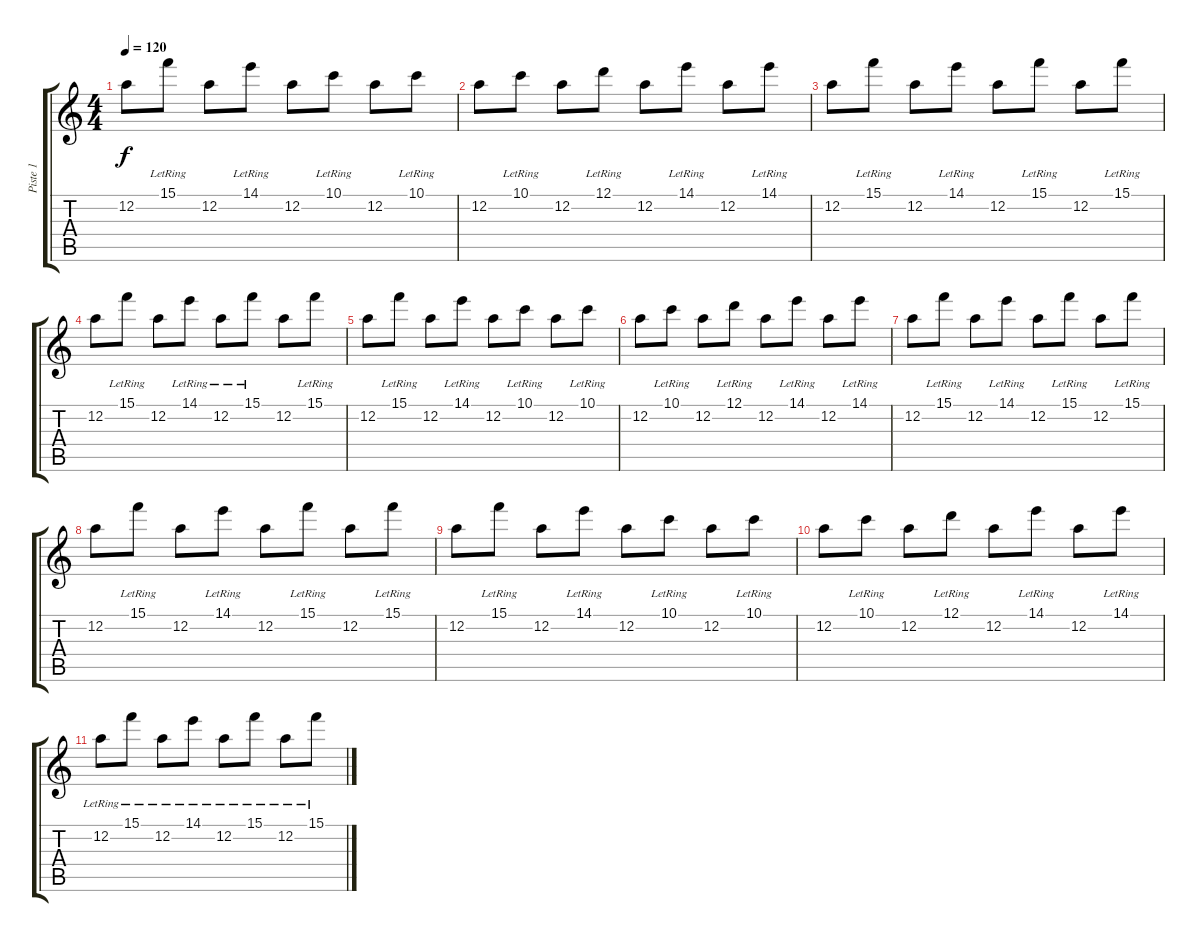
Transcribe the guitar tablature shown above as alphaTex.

\track ("Piste 1" "Piste 1") {instrument electricguitarclean}
\staff {score tabs}
\tuning (D4 A3 F3 C3 G2 C2) {hide}
\ts (4 4)
\tempo 120
\clef g2
\ks c
12.2.8{dy f} 15.1{lr}.8 12.2.8 14.1{lr}.8 12.2.8 10.1{lr}.8 12.2.8 10.1{lr}.8 |
12.2.8 10.1{lr}.8 12.2.8 12.1{lr}.8 12.2.8 14.1{lr}.8 12.2.8 14.1{lr}.8 |
12.2.8 15.1{lr}.8 12.2.8 14.1{lr}.8 12.2.8 15.1{lr}.8 12.2.8 15.1{lr}.8 |
12.2.8 15.1{lr}.8 12.2.8 14.1{lr}.8 12.2{lr}.8 15.1{lr}.8 12.2.8 15.1{lr}.8 |
12.2.8 15.1{lr}.8 12.2.8 14.1{lr}.8 12.2.8 10.1{lr}.8 12.2.8 10.1{lr}.8 |
12.2.8 10.1{lr}.8 12.2.8 12.1{lr}.8 12.2.8 14.1{lr}.8 12.2.8 14.1{lr}.8 |
12.2.8 15.1{lr}.8 12.2.8 14.1{lr}.8 12.2.8 15.1{lr}.8 12.2.8 15.1{lr}.8 |
12.2.8 15.1{lr}.8 12.2.8 14.1{lr}.8 12.2.8 15.1{lr}.8 12.2.8 15.1{lr}.8 |
12.2.8 15.1{lr}.8 12.2.8 14.1{lr}.8 12.2.8 10.1{lr}.8 12.2.8 10.1{lr}.8 |
12.2.8 10.1{lr}.8 12.2.8 12.1{lr}.8 12.2.8 14.1{lr}.8 12.2.8 14.1{lr}.8 |
12.2{lr}.8 15.1{lr}.8 12.2{lr}.8 14.1{lr}.8 12.2{lr}.8 15.1{lr}.8 12.2{lr}.8 15.1{lr}.8
